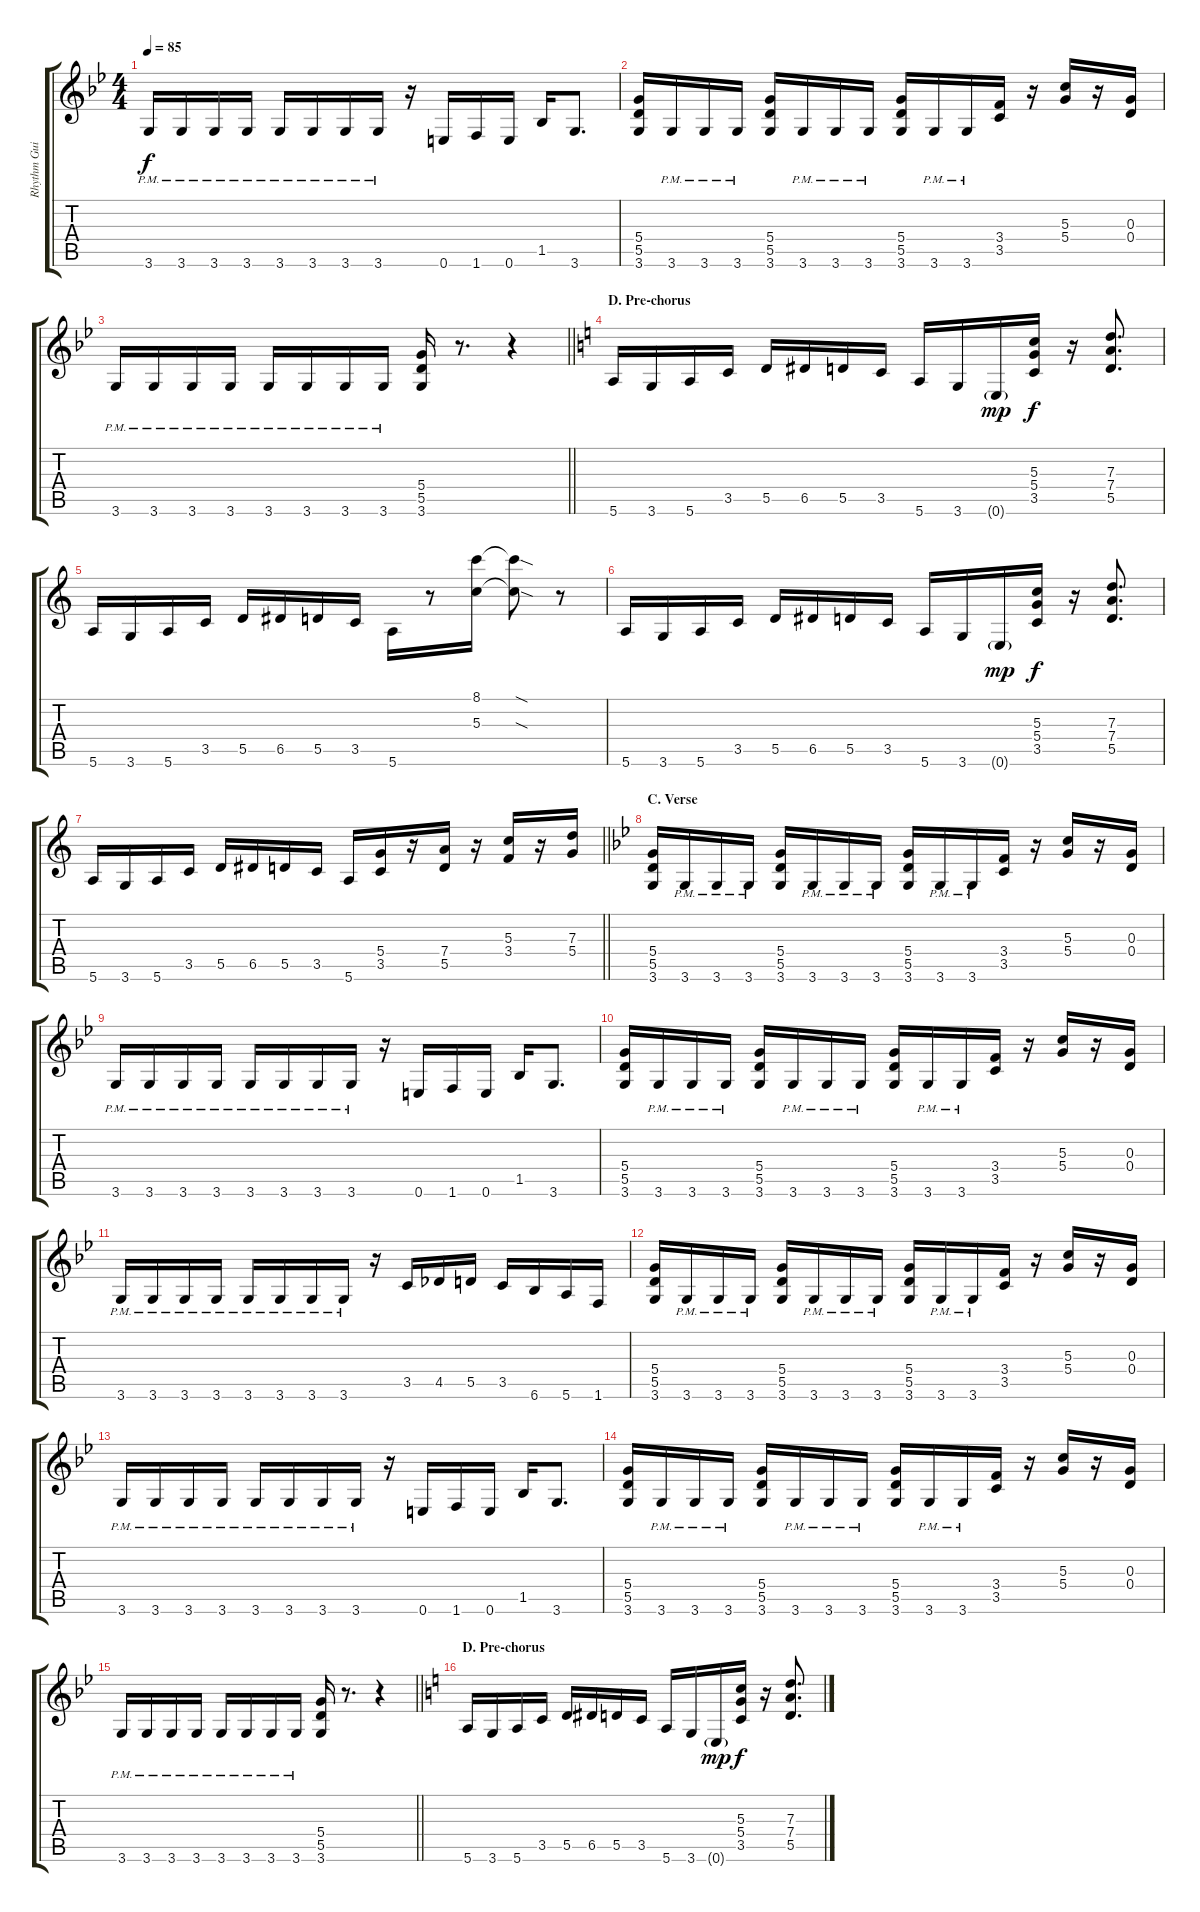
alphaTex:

\track ("Rhythm Guitar (Steve Morse)" "Rhythm Gui") {instrument overdrivenguitar}
\staff {score tabs}
\tuning (E4 B3 G3 D3 A2 E2) {hide}
\ts (4 4)
\tempo 85
\clef g2
\ks gminor
3.6{pm}.16{dy f} 3.6{pm}.16 3.6{pm}.16 3.6{pm}.16 3.6{pm}.16 3.6{pm}.16 3.6{pm}.16 3.6{pm}.16 r.16 0.6.16 1.6.16 0.6.16 1.5.16 3.6.8{d} |
(5.4 5.5 3.6).16 3.6{pm}.16 3.6{pm}.16 3.6{pm}.16 (5.4 5.5 3.6).16 3.6{pm}.16 3.6{pm}.16 3.6{pm}.16 (5.4 5.5 3.6).16 3.6{pm}.16 3.6{pm}.16 (3.4 3.5).16 r.16 (5.3 5.4).16 r.16 (0.3 0.4).16 |
\barLineRight lightlight
3.6{pm}.16 3.6{pm}.16 3.6{pm}.16 3.6{pm}.16 3.6{pm}.16 3.6{pm}.16 3.6{pm}.16 3.6{pm}.16 (5.4 5.5 3.6).16 r.8{d} r.4 |
\section ("" "D. Pre-chorus")
\ks aminor
5.6.16 3.6.16 5.6.16 3.5.16 5.5.16 6.5.16 5.5.16 3.5.16 5.6.16 3.6.16 0.6{g}.16{dy mp} (5.3 5.4 3.5).16{dy f} r.16 (7.3 7.4 5.5).8{d} |
5.6.16 3.6.16 5.6.16 3.5.16 5.5.16 6.5.16 5.5.16 3.5.16 5.6.16 r.8 (8.1 5.3).16 (8.1{sod t} 5.3{sod t}).8 r.8 |
5.6.16 3.6.16 5.6.16 3.5.16 5.5.16 6.5.16 5.5.16 3.5.16 5.6.16 3.6.16 0.6{g}.16{dy mp} (5.3 5.4 3.5).16{dy f} r.16 (7.3 7.4 5.5).8{d} |
\barLineRight lightlight
5.6.16 3.6.16 5.6.16 3.5.16 5.5.16 6.5.16 5.5.16 3.5.16 5.6.16 (5.4 3.5).16 r.16 (7.4 5.5).16 r.16 (5.3 3.4).16 r.16 (7.3 5.4).16 |
\section ("" "C. Verse")
\ks gminor
(5.4 5.5 3.6).16 3.6{pm}.16 3.6{pm}.16 3.6{pm}.16 (5.4 5.5 3.6).16 3.6{pm}.16 3.6{pm}.16 3.6{pm}.16 (5.4 5.5 3.6).16 3.6{pm}.16 3.6{pm}.16 (3.4 3.5).16 r.16 (5.3 5.4).16 r.16 (0.3 0.4).16 |
3.6{pm}.16 3.6{pm}.16 3.6{pm}.16 3.6{pm}.16 3.6{pm}.16 3.6{pm}.16 3.6{pm}.16 3.6{pm}.16 r.16 0.6.16 1.6.16 0.6.16 1.5.16 3.6.8{d} |
(5.4 5.5 3.6).16 3.6{pm}.16 3.6{pm}.16 3.6{pm}.16 (5.4 5.5 3.6).16 3.6{pm}.16 3.6{pm}.16 3.6{pm}.16 (5.4 5.5 3.6).16 3.6{pm}.16 3.6{pm}.16 (3.4 3.5).16 r.16 (5.3 5.4).16 r.16 (0.3 0.4).16 |
3.6{pm}.16 3.6{pm}.16 3.6{pm}.16 3.6{pm}.16 3.6{pm}.16 3.6{pm}.16 3.6{pm}.16 3.6{pm}.16 r.16 3.5.16 4.5.16 5.5.16 3.5.16 6.6.16 5.6.16 1.6.16 |
(5.4 5.5 3.6).16 3.6{pm}.16 3.6{pm}.16 3.6{pm}.16 (5.4 5.5 3.6).16 3.6{pm}.16 3.6{pm}.16 3.6{pm}.16 (5.4 5.5 3.6).16 3.6{pm}.16 3.6{pm}.16 (3.4 3.5).16 r.16 (5.3 5.4).16 r.16 (0.3 0.4).16 |
3.6{pm}.16 3.6{pm}.16 3.6{pm}.16 3.6{pm}.16 3.6{pm}.16 3.6{pm}.16 3.6{pm}.16 3.6{pm}.16 r.16 0.6.16 1.6.16 0.6.16 1.5.16 3.6.8{d} |
(5.4 5.5 3.6).16 3.6{pm}.16 3.6{pm}.16 3.6{pm}.16 (5.4 5.5 3.6).16 3.6{pm}.16 3.6{pm}.16 3.6{pm}.16 (5.4 5.5 3.6).16 3.6{pm}.16 3.6{pm}.16 (3.4 3.5).16 r.16 (5.3 5.4).16 r.16 (0.3 0.4).16 |
\barLineRight lightlight
3.6{pm}.16 3.6{pm}.16 3.6{pm}.16 3.6{pm}.16 3.6{pm}.16 3.6{pm}.16 3.6{pm}.16 3.6{pm}.16 (5.4 5.5 3.6).16 r.8{d} r.4 |
\section ("" "D. Pre-chorus")
\ks aminor
5.6.16 3.6.16 5.6.16 3.5.16 5.5.16 6.5.16 5.5.16 3.5.16 5.6.16 3.6.16 0.6{g}.16{dy mp} (5.3 5.4 3.5).16{dy f} r.16 (7.3 7.4 5.5).8{d}
